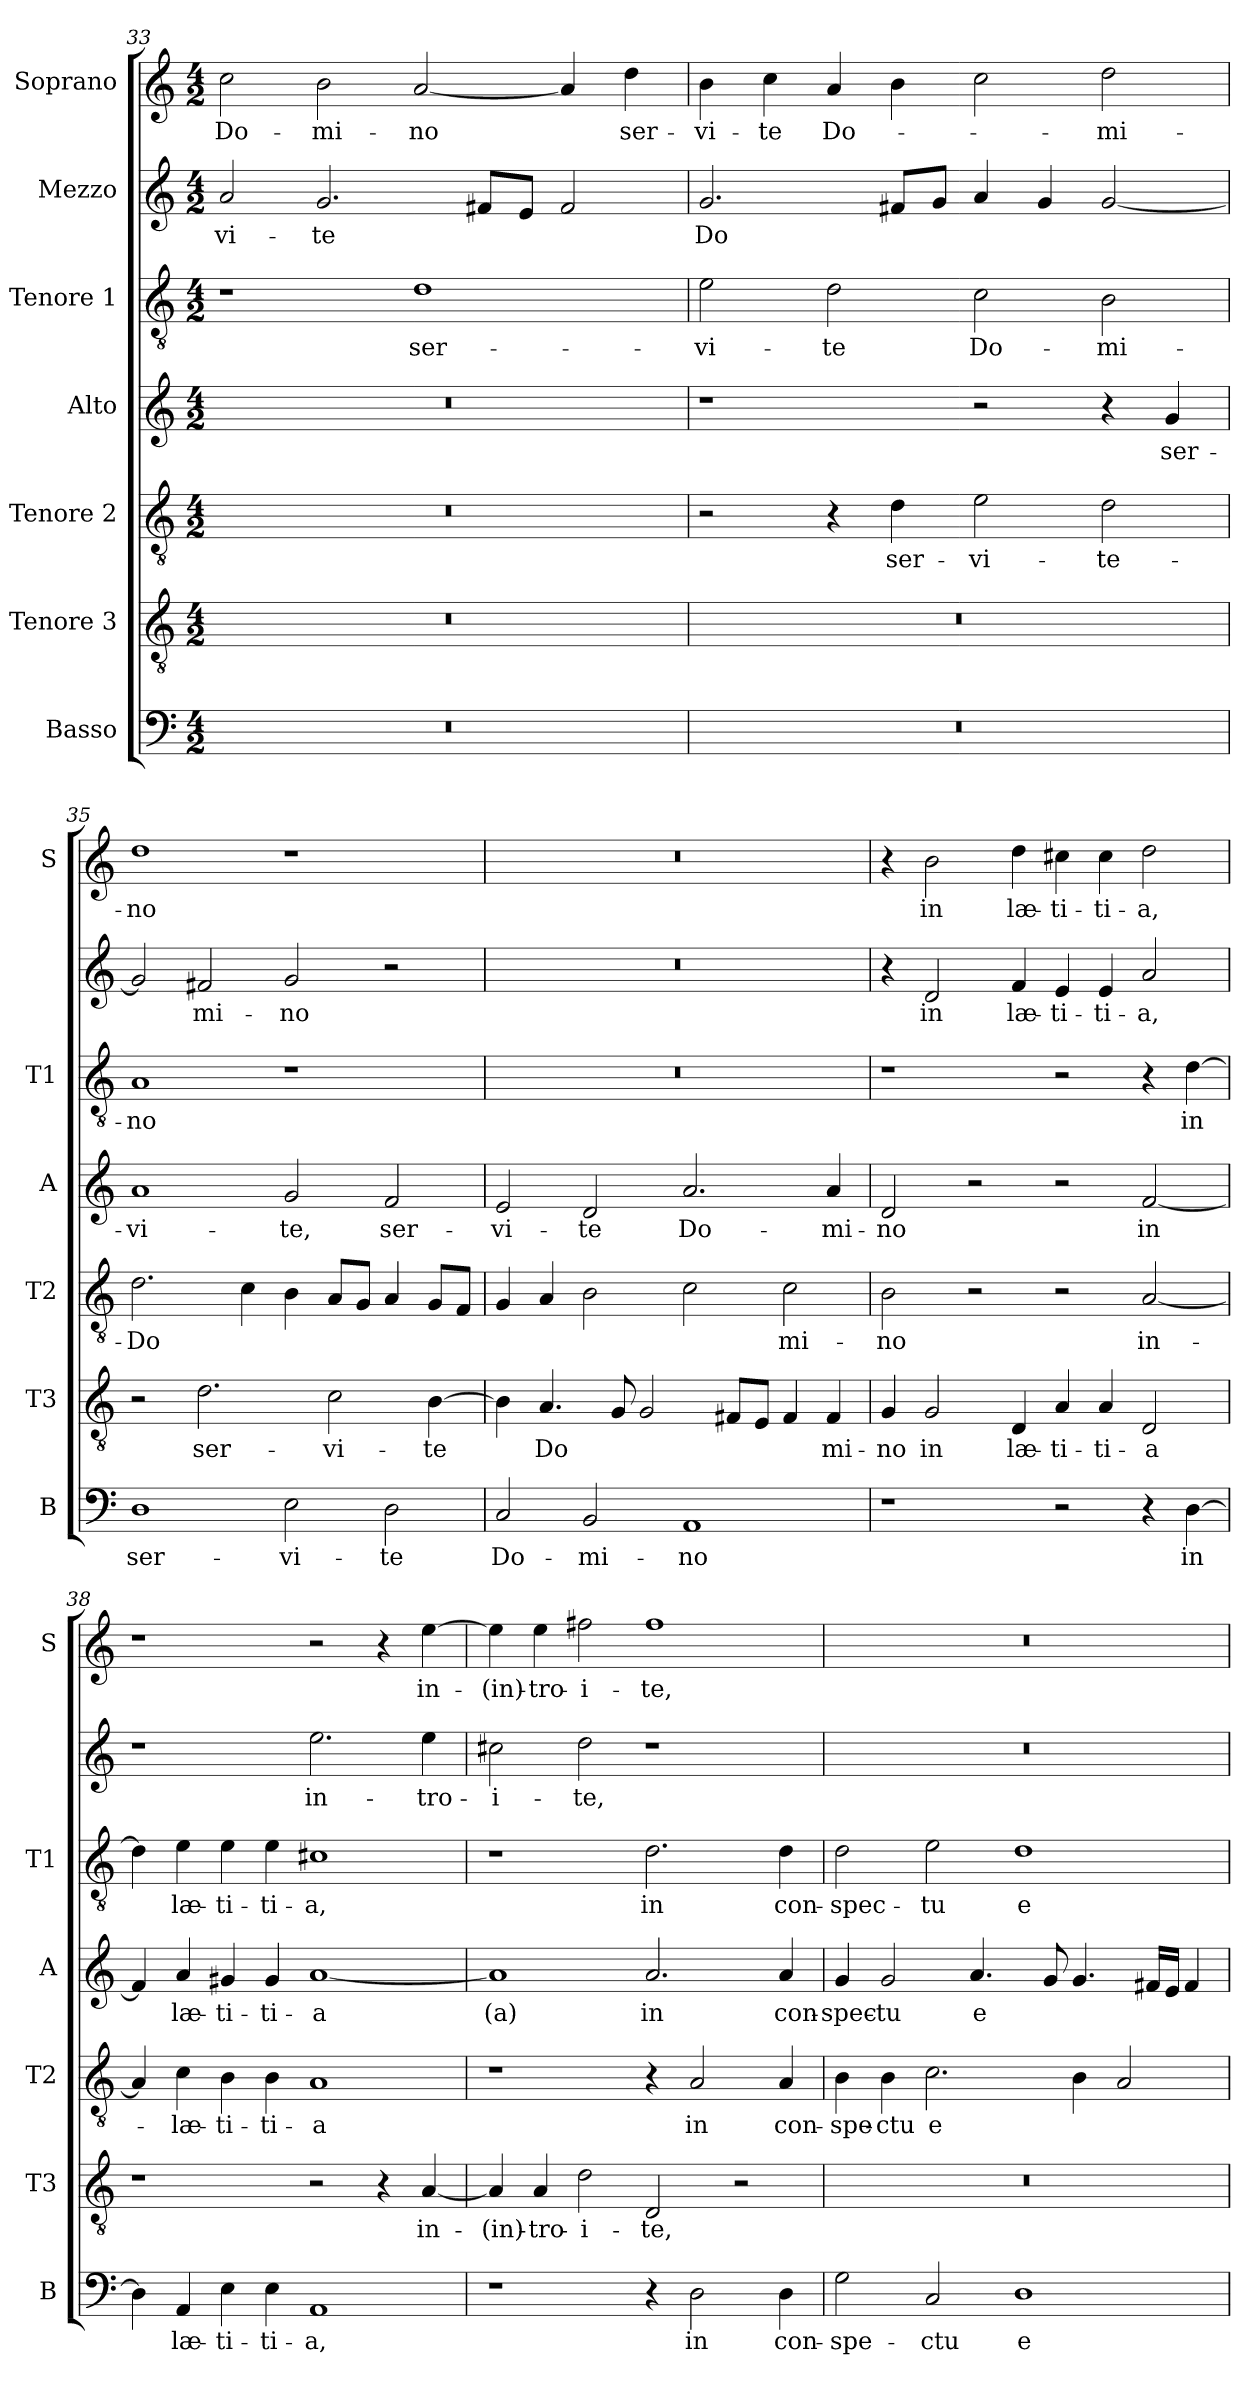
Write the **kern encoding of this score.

**kern	**text	**kern	**text	**kern	**text	**kern	**text	**kern	**text	**text	**kern	**text	**kern	**text
*part7	*part7	*part6	*part6	*part5	*part5	*part4	*part4	*part3	*part3	*part3	*part2	*part2	*part1	*part1
*staff7	*staff7	*staff6	*staff6	*staff5	*staff5	*staff4	*staff4	*staff3	*staff3	*staff3	*staff2	*staff2	*staff1	*staff1
*I"Basso	*	*I"Tenore 3	*	*I"Tenore 2	*	*I"Alto	*	*I"Tenore 1	*	*	*I"Mezzo	*	*I"Soprano	*
*I'B	*	*I'T3	*	*I'T2	*	*I'A	*	*I'T1	*	*	*	*	*I'S	*
*clefF4	*	*clefGv2	*	*clefGv2	*	*clefG2	*	*clefGv2	*	*	*clefG2	*	*clefG2	*
*k[]	*	*k[]	*	*k[]	*	*k[]	*	*k[]	*	*	*k[]	*	*k[]	*
*C:	*	*C:	*	*C:	*	*C:	*	*C:	*	*	*C:	*	*C:	*
*M4/2	*	*M4/2	*	*M4/2	*	*M4/2	*	*M4/2	*	*	*M4/2	*	*M4/2	*
=33	=33	=33	=33	=33	=33	=33	=33	=33	=33	=33	=33	=33	=33	=33
0r	.	0r	.	0r	.	0r	.	1r	.	.	2a/	-vi-	2cc\	Do-
.	.	.	.	.	.	.	.	.	.	.	2.g/	-te	2b\	-mi-
.	.	.	.	.	.	.	.	1d	ser-	.	.	.	[2a/	-no
.	.	.	.	.	.	.	.	.	.	.	8f#X/L	.	.	.
.	.	.	.	.	.	.	.	.	.	.	8e/J	.	.	.
.	.	.	.	.	.	.	.	.	.	.	2f#/	.	4a/]	.
.	.	.	.	.	.	.	.	.	.	.	.	.	4dd\	ser-
=34	=34	=34	=34	=34	=34	=34	=34	=34	=34	=34	=34	=34	=34	=34
0r	.	0r	.	2r	.	1r	.	2e\	-vi-	.	2.g/	Do	4b\	-vi-
.	.	.	.	.	.	.	.	.	.	.	.	.	4cc\	-te
.	.	.	.	4r	.	.	.	2d\	-te	.	.	.	4a/	Do-
.	.	.	.	4d\	ser-	.	.	.	.	.	8f#X/L	.	4b\	.
.	.	.	.	.	.	.	.	.	.	.	8g/J	.	.	.
.	.	.	.	2e\	-vi-	2r	.	2c\	Do-	.	4a/	.	2cc\	.
.	.	.	.	.	.	.	.	.	.	.	4g/	.	.	.
.	.	.	.	2d\	-te-	4r	.	2B\	-mi-	.	[2g/	.	2dd\	-mi-
.	.	.	.	.	.	4g/	ser-	.	.	.	.	.	.	.
!!LO:PB:g=z
=35	=35	=35	=35	=35	=35	=35	=35	=35	=35	=35	=35	=35	=35	=35
1D	ser-	2r	.	2.d\	-Do	1a	-vi-	1A	-no	.	2g/]	.	1dd	-no
.	.	2.d\	ser-	.	.	.	.	.	.	.	2f#X/	mi-	.	.
.	.	.	.	4c\	.	.	.	.	.	.	.	.	.	.
2E\	-vi-	.	.	4B\	.	2g/	-te,	1r	.	.	2g/	-no	1r	.
.	.	2c\	-vi-	8A/L	.	.	.	.	.	.	.	.	.	.
.	.	.	.	8G/J	.	.	.	.	.	.	.	.	.	.
2D\	-te	.	.	4A/	.	2f/	ser-	.	.	.	2r	.	.	.
.	.	[4B\	-te	8G/L	.	.	.	.	.	.	.	.	.	.
.	.	.	.	8F/J	.	.	.	.	.	.	.	.	.	.
=36	=36	=36	=36	=36	=36	=36	=36	=36	=36	=36	=36	=36	=36	=36
2C/	Do-	4B\]	.	4G/	.	2e/	-vi-	0r	.	.	0r	.	0r	.
.	.	4.A/	Do	4A/	.	.	.	.	.	.	.	.	.	.
2BB/	-mi-	.	.	2B\	.	2d/	-te	.	.	.	.	.	.	.
.	.	8G/	.	.	.	.	.	.	.	.	.	.	.	.
.	.	2G/	.	.	.	.	.	.	.	.	.	.	.	.
1AA	-no	.	.	2c\	.	2.a/	Do-	.	.	.	.	.	.	.
.	.	8F#X/L	.	.	.	.	.	.	.	.	.	.	.	.
.	.	8E/J	.	.	.	.	.	.	.	.	.	.	.	.
.	.	4F#/	.	2c\	mi-	.	.	.	.	.	.	.	.	.
.	.	4F#/	mi-	.	.	4a/	-mi-	.	.	.	.	.	.	.
=37	=37	=37	=37	=37	=37	=37	=37	=37	=37	=37	=37	=37	=37	=37
1r	.	4G/	-no	2B\	-no	2d/	-no	1r	.	.	4r	.	4r	.
.	.	2G/	in	.	.	.	.	.	.	.	2d/	in	2b\	in
.	.	.	.	2r	.	2r	.	.	.	.	.	.	.	.
.	.	4D/	læ-	.	.	.	.	.	.	.	4f/	læ-	4dd\	læ-
2r	.	4A/	-ti-	2r	.	2r	.	2r	.	.	4e/	-ti-	4cc#X\	-ti-
.	.	4A/	-ti-	.	.	.	.	.	.	.	4e/	-ti-	4cc#\	-ti-
4r	.	2D/	-a	[2A/	in-	[2f/	-in	4r	.	.	2a/	-a,	2dd\	-a,
[4D\	in	.	.	.	.	.	.	[4d\	in	.	.	.	.	.
=38	=38	=38	=38	=38	=38	=38	=38	=38	=38	=38	=38	=38	=38	=38
4D\]	.	1r	.	4A/]	.	4f/]	.	4d\]	.	.	1r	.	1r	.
4AA/	læ-	.	.	4c\	-læ-	4a/	læ-	4e\	læ-	.	.	.	.	.
4E\	-ti-	.	.	4B\	-ti-	4g#X/	-ti-	4e\	-ti-	.	.	.	.	.
4E\	-ti-	.	.	4B\	-ti-	4g#/	-ti-	4e\	-ti-	.	.	.	.	.
1AA	-a,	2r	.	1A	-a	[1a	-a	1c#X	-a,	.	2.ee\	in-	2r	.
.	.	4r	.	.	.	.	.	.	.	.	.	.	4r	.
.	.	[4A/	in-	.	.	.	.	.	.	.	4ee\	-tro-	[4ee\	in-
!!LO:LB:g=z
=39	=39	=39	=39	=39	=39	=39	=39	=39	=39	=39	=39	=39	=39	=39
1r	.	4A/]	(in)-	1r	.	1a]	(a)	1r	.	.	2cc#X\	-i-	4ee\]	(in)-
.	.	4A/	-tro-	.	.	.	.	.	.	.	.	.	4ee\	-tro-
.	.	2d\	-i-	.	.	.	.	.	.	.	2dd\	-te,	2ff#X\	-i-
4r	.	2D/	-te,	4r	.	2.a/	in	2.d\	in	.	1r	.	1ff#	-te,
2D\	in	.	.	2A/	in	.	.	.	.	.	.	.	.	.
.	.	2r	.	.	.	.	.	.	.	.	.	.	.	.
4D\	con-	.	.	4A/	con-	4a/	con-	4d\	con-	.	.	.	.	.
=40	=40	=40	=40	=40	=40	=40	=40	=40	=40	=40	=40	=40	=40	=40
2G\	-spe-	0r	.	4B\	-spe-	4g/	-spec-	2d\	-spec-	.	0r	.	0r	.
.	.	.	.	4B\	-ctu	2g/	-tu	.	.	.	.	.	.	.
2C/	-ctu	.	.	2.c\	e	.	.	2e\	-tu	.	.	.	.	.
.	.	.	.	.	.	4.a/	e	.	.	.	.	.	.	.
1D	e-	.	.	.	.	.	.	1d	e-	.	.	.	.	.
.	.	.	.	.	.	8g/	.	.	.	.	.	.	.	.
.	.	.	.	4B\	.	4.g/	.	.	.	.	.	.	.	.
.	.	.	.	2A/	.	.	.	.	.	.	.	.	.	.
.	.	.	.	.	.	16f#X/LL	.	.	.	.	.	.	.	.
.	.	.	.	.	.	16e/JJ	.	.	.	.	.	.	.	.
.	.	.	.	.	.	4f#/	.	.	.	.	.	.	.	.
=	=	=	=	=	=	=	=	=	=	=	=	=	=	=
*-	*-	*-	*-	*-	*-	*-	*-	*-	*-	*-	*-	*-	*-	*-
